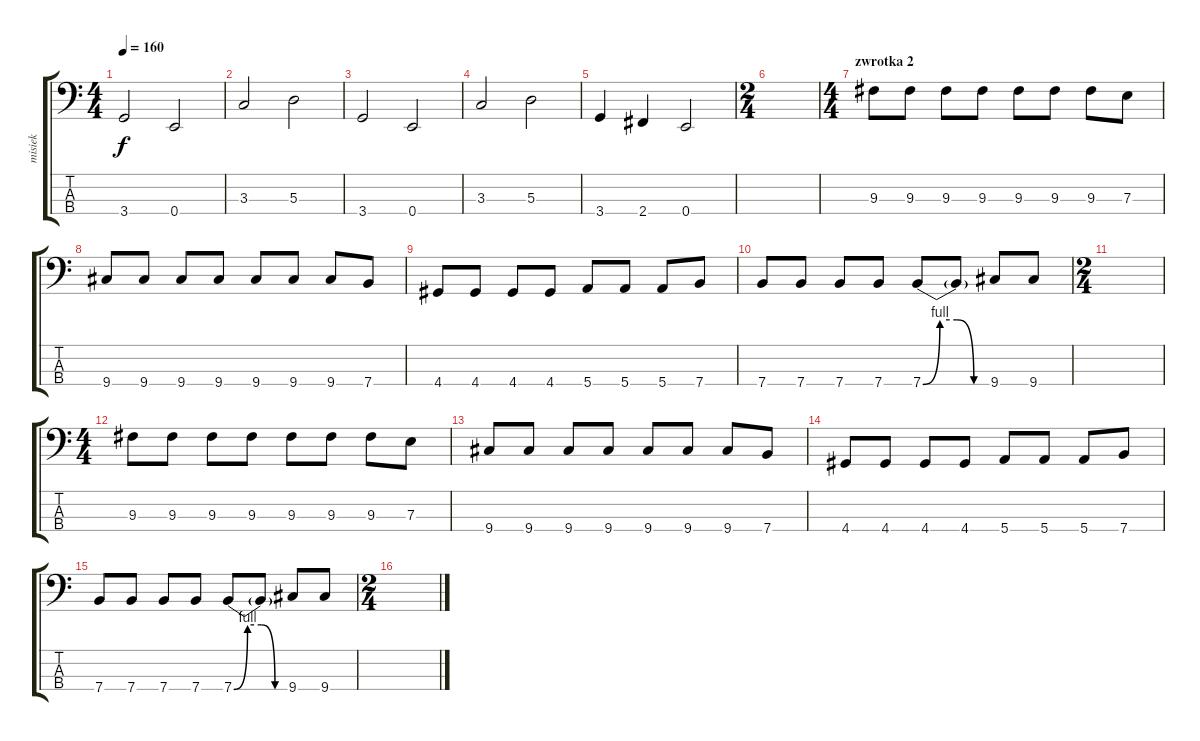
\track ("misiek" "misiek") {instrument electricbasspick}
\staff {score tabs}
\tuning (G2 D2 A1 E1) {hide}
\ts (4 4)
\tempo 160
\clef f4
\ks c
3.4.2{dy f} 0.4.2 |
3.3.2 5.3.2 |
3.4.2 0.4.2 |
3.3.2 5.3.2 |
3.4.4 2.4.4 0.4.2 |
\ts (2 4)
|
\ts (4 4)
\section ("" "zwrotka 2")
9.3.8 9.3.8 9.3.8 9.3.8 9.3.8 9.3.8 9.3.8 7.3.8 |
9.4.8 9.4.8 9.4.8 9.4.8 9.4.8 9.4.8 9.4.8 7.4.8 |
4.4.8 4.4.8 4.4.8 4.4.8 5.4.8 5.4.8 5.4.8 7.4.8 |
7.4.8 7.4.8 7.4.8 7.4.8 7.4{be (custom 0 0 15 4 30 4 45 0 60 0)}.8 7.4{t}.8 9.4.8 9.4.8 |
\ts (2 4)
|
\ts (4 4)
9.3.8 9.3.8 9.3.8 9.3.8 9.3.8 9.3.8 9.3.8 7.3.8 |
9.4.8 9.4.8 9.4.8 9.4.8 9.4.8 9.4.8 9.4.8 7.4.8 |
4.4.8 4.4.8 4.4.8 4.4.8 5.4.8 5.4.8 5.4.8 7.4.8 |
7.4.8 7.4.8 7.4.8 7.4.8 7.4{be (custom 0 0 15 4 30 4 45 0 60 0)}.8 7.4{t}.8 9.4.8 9.4.8 |
\ts (2 4)
